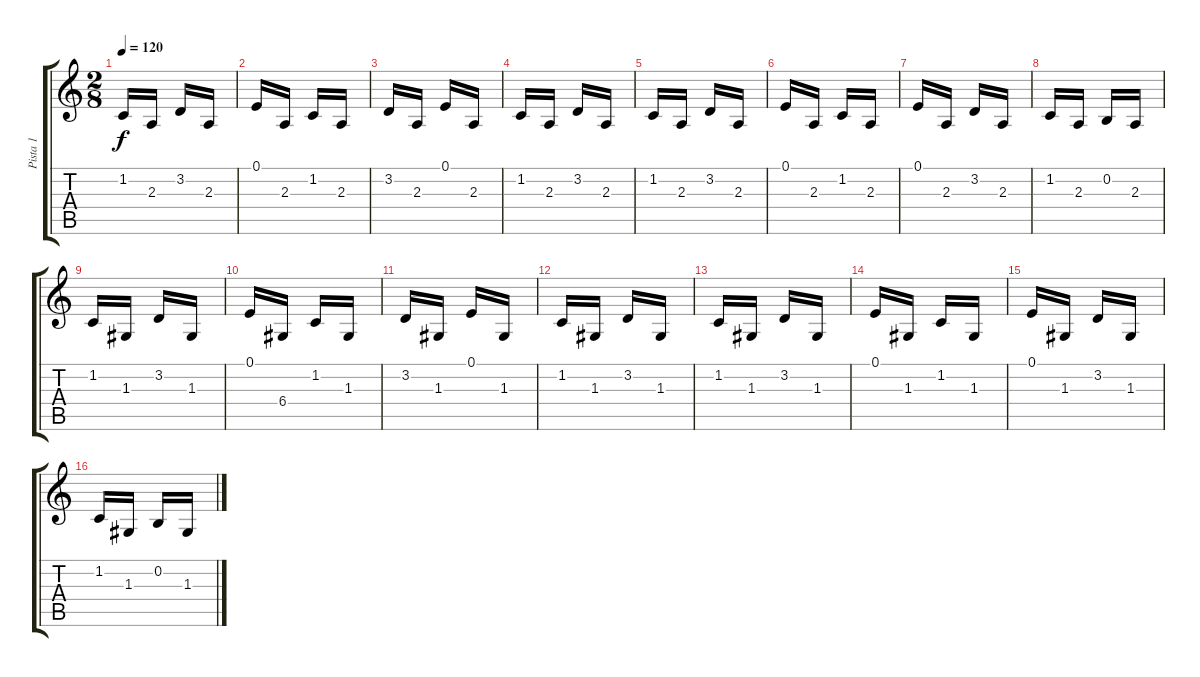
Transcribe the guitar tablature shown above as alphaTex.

\track ("Pista 1" "Pista 1") {instrument lead2sawtooth}
\staff {score tabs}
\tuning (E4 B3 G3 D3 A2 E2) {hide}
\ts (2 8)
\tempo 120
\clef g2
\ks c
1.2.16{dy f} 2.3.16 3.2.16 2.3.16 |
0.1.16 2.3.16 1.2.16 2.3.16 |
3.2.16 2.3.16 0.1.16 2.3.16 |
1.2.16 2.3.16 3.2.16 2.3.16 |
1.2.16 2.3.16 3.2.16 2.3.16 |
0.1.16 2.3.16 1.2.16 2.3.16 |
0.1.16 2.3.16 3.2.16 2.3.16 |
1.2.16 2.3.16 0.2.16 2.3.16 |
1.2.16 1.3.16 3.2.16 1.3.16 |
0.1.16 6.4.16 1.2.16 1.3.16 |
3.2.16 1.3.16 0.1.16 1.3.16 |
1.2.16 1.3.16 3.2.16 1.3.16 |
1.2.16 1.3.16 3.2.16 1.3.16 |
0.1.16 1.3.16 1.2.16 1.3.16 |
0.1.16 1.3.16 3.2.16 1.3.16 |
1.2.16 1.3.16 0.2.16 1.3.16
